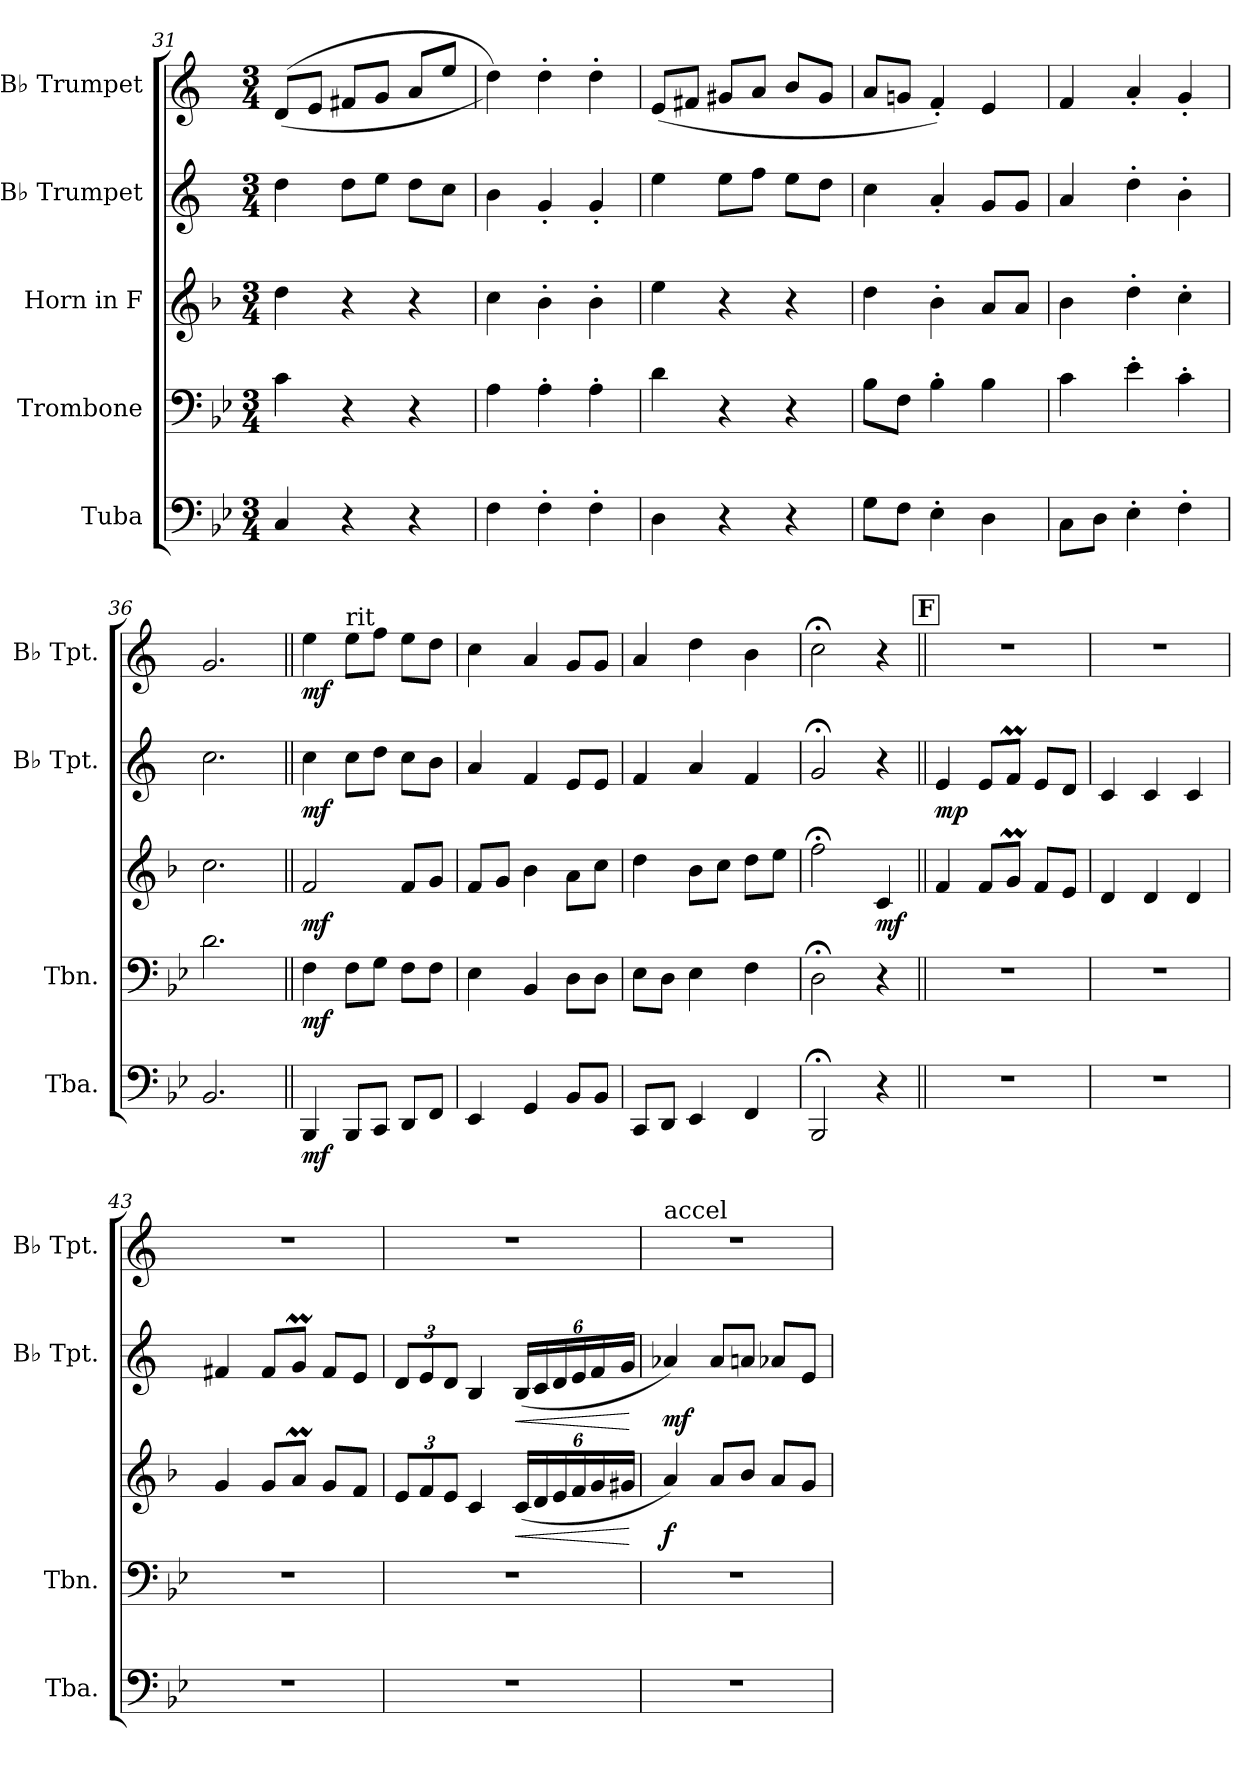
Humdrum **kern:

**kern	**dynam	**kern	**dynam	**kern	**dynam	**kern	**dynam	**kern	**dynam
*part5	*part5	*part4	*part4	*part3	*part3	*part2	*part2	*part1	*part1
*staff5	*staff5	*staff4	*staff4	*staff3	*staff3	*staff2	*staff2	*staff1	*staff1
*I"Tuba	*	*I"Trombone	*	*I"Horn in F	*	*I"B♭ Trumpet	*	*I"B♭ Trumpet	*
*I'Tba.	*	*I'Tbn.	*	*	*	*I'B♭ Tpt.	*	*I'B♭ Tpt.	*
*clefF4	*	*clefF4	*	*clefG2	*	*clefG2	*	*clefG2	*
*	*	*	*	*ITrd4c7	*	*ITrd1c2	*	*ITrd1c2	*
*k[b-e-]	*	*k[b-e-]	*	*k[b-e-]	*	*k[b-e-]	*	*k[b-e-]	*
*M3/4	*	*M3/4	*	*M3/4	*	*M3/4	*	*M3/4	*
=31	=31	=31	=31	=31	=31	=31	=31	=31	=31
4C/	.	4c\	.	4g\	.	4cc\	.	(<(<8c/L	.
.	.	.	.	.	.	.	.	8d/J	.
4r	.	4r	.	4r	.	8cc\L	.	8en/L	.
.	.	.	.	.	.	8dd\J	.	8f/J	.
4r	.	4r	.	4r	.	8cc\L	.	8g/L	.
.	.	.	.	.	.	8b-\J	.	8dd/J	.
=32	=32	=32	=32	=32	=32	=32	=32	=32	=32
4F\	.	4A\	.	4f\	.	4a\	.	4cc\))	.
4F'\	.	4A'\	.	4e-'\	.	4f'/	.	4cc'\	.
4F'\	.	4A'\	.	4e-'\	.	4f'/	.	4cc'\	.
=33	=33	=33	=33	=33	=33	=33	=33	=33	=33
4D\	.	4d\	.	4a\	.	4dd\	.	(>8d/L	.
.	.	.	.	.	.	.	.	8en/J	.
4r	.	4r	.	4r	.	8dd\L	.	8f#X/L	.
.	.	.	.	.	.	8ee-\J	.	8g/J	.
4r	.	4r	.	4r	.	8dd\L	.	8a/L	.
.	.	.	.	.	.	8cc\J	.	8f#/J	.
=34	=34	=34	=34	=34	=34	=34	=34	=34	=34
8G\L	.	8B-\L	.	4g\	.	4b-\	.	8g/L	.
8F\J	.	8F\J	.	.	.	.	.	8fn/J	.
4E-'\	.	4B-'\	.	4e-'\	.	4g'/	.	4e-'/)	.
4D\	.	4B-\	.	8d/L	.	8f/L	.	4d/	.
.	.	.	.	8d/J	.	8f/J	.	.	.
=35	=35	=35	=35	=35	=35	=35	=35	=35	=35
8C\L	.	4c\	.	4e-\	.	4g/	.	4e-/	.
8D\J	.	.	.	.	.	.	.	.	.
4E-'\	.	4e-'\	.	4g'\	.	4cc'\	.	4g'/	.
4F'\	.	4c'\	.	4f'\	.	4a'\	.	4f'/	.
=36	=36	=36	=36	=36	=36	=36	=36	=36	=36
2.BB-/	.	2.d\	.	2.f\	.	2.b-\	.	2.f/	.
!!LO:LB:g=z
=37||	=37||	=37||	=37||	=37||	=37||	=37||	=37||	=37||	=37||
!!LO:REH:place=s1:a:B:fs=14:t=E
*	*	*	*	*	*	*	*	*MM160	*
!	!LO:DY:b	!	!LO:DY:b	!	!LO:DY:b	!	!LO:DY:b	!	!LO:DY:b
4BBB-/	mf	4F\	mf	2B-/	mf	4b-\	mf	4dd\	mf
*	*	*	*	*	*	*	*	*MM155	*
!	!	!	!	!	!	!	!	!LO:TX:a:t=rit	!
8BBB-/L	.	8F\L	.	.	.	8b-\L	.	8dd\L	.
8CC/J	.	8G\J	.	.	.	8cc\J	.	8ee-\J	.
*	*	*	*	*	*	*	*	*MM150	*
8DD/L	.	8F\L	.	8B-/L	.	8b-\L	.	8dd\L	.
8FF/J	.	8F\J	.	8c/J	.	8a\J	.	8cc\J	.
=38	=38	=38	=38	=38	=38	=38	=38	=38	=38
*	*	*	*	*	*	*	*	*MM145	*
4EE-/	.	4E-\	.	8B-/L	.	4g/	.	4b-\	.
.	.	.	.	8c/J	.	.	.	.	.
*	*	*	*	*	*	*	*	*MM140	*
4GG/	.	4BB-/	.	4e-\	.	4e-/	.	4g/	.
*	*	*	*	*	*	*	*	*MM135	*
8BB-/L	.	8D\L	.	8d\L	.	8d/L	.	8f/L	.
8BB-/J	.	8D\J	.	8f\J	.	8d/J	.	8f/J	.
=39	=39	=39	=39	=39	=39	=39	=39	=39	=39
*	*	*	*	*	*	*	*	*MM130	*
8CC/L	.	8E-\L	.	4g\	.	4e-/	.	4g/	.
8DD/J	.	8D\J	.	.	.	.	.	.	.
*	*	*	*	*	*	*	*	*MM125	*
4EE-/	.	4E-\	.	8e-\L	.	4g/	.	4cc\	.
.	.	.	.	8f\J	.	.	.	.	.
*	*	*	*	*	*	*	*	*MM120	*
4FF/	.	4F\	.	8g\L	.	4e-/	.	4a\	.
.	.	.	.	8a\J	.	.	.	.	.
=40	=40	=40	=40	=40	=40	=40	=40	=40	=40
*	*	*	*	*	*	*	*	*MM90	*
2BBB-;</	.	2D;<\	.	2b-;<\	.	2f;</	.	2b-;<\	.
*	*	*	*	*	*	*	*	*MM120	*
!	!	!	!	!	!LO:DY:b	!	!	!	!
4r	.	4r	.	4F/	mf	4r	.	4r	.
!!LO:PB:g=z
!!LO:REH:place=s1:a:B:fs=14:t=F
=41||	=41||	=41||	=41||	=41||	=41||	=41||	=41||	=41||	=41||
!	!	!	!	!	!	!	!LO:DY:b	!	!
2.r	.	2.r	.	4B-/	.	4d/	mp	2.r	.
.	.	.	.	8B-/L	.	8d/L	.	.	.
.	.	.	.	8cM/J	.	8e-M/J	.	.	.
.	.	.	.	8B-/L	.	8d/L	.	.	.
.	.	.	.	8A/J	.	8c/J	.	.	.
=42	=42	=42	=42	=42	=42	=42	=42	=42	=42
2.r	.	2.r	.	4G/	.	4B-/	.	2.r	.
.	.	.	.	4G/	.	4B-/	.	.	.
.	.	.	.	4G/	.	4B-/	.	.	.
=43	=43	=43	=43	=43	=43	=43	=43	=43	=43
2.r	.	2.r	.	4c/	.	4en/	.	2.r	.
.	.	.	.	8c/L	.	8e/L	.	.	.
.	.	.	.	8dm/J	.	8fM/J	.	.	.
.	.	.	.	8c/L	.	8e/L	.	.	.
.	.	.	.	8B-/J	.	8d/J	.	.	.
=44	=44	=44	=44	=44	=44	=44	=44	=44	=44
*	*	*	*	*Xbrackettup	*	*Xbrackettup	*	*	*
2.r	.	2.r	.	12A/L	.	12c/L	.	2.r	.
.	.	.	.	12B-/	.	12d/	.	.	.
.	.	.	.	12A/J	.	12c/J	.	.	.
.	.	.	.	4F/	.	4A/	.	.	.
!	!	!	!	!	!LO:HP:b	!	!LO:HP:b	!	!
.	.	.	.	(<24F/LL	<	(<24A/LL	<	.	.
.	.	.	.	24G/	.	24B-/	.	.	.
.	.	.	.	24A/	.	24c/	.	.	.
.	.	.	.	24B-/	.	24d/	.	.	.
.	.	.	.	24c/	.	24e-/	.	.	.
.	.	.	.	24c#X/JJ	.	24f/JJ	.	.	.
.	.	.	.	.	[	.	[	.	.
=45	=45	=45	=45	=45	=45	=45	=45	=45	=45
*	*	*	*	*	*	*	*	*MM125	*
!	!	!	!	!	!	!	!	!LO:TX:a:t=accel	!
!	!	!	!	!	!LO:DY:b	!	!LO:DY:b	!	!
2.r	.	2.r	.	4d/)	f	4g-X/)	mf	2.r	.
.	.	.	.	8d/L	.	8g-/L	.	.	.
.	.	.	.	8e-/J	.	8gn/J	.	.	.
.	.	.	.	8d/L	.	8g-X/L	.	.	.
.	.	.	.	8c/J	.	8d/J	.	.	.
=	=	=	=	=	=	=	=	=	=
*-	*-	*-	*-	*-	*-	*-	*-	*-	*-
